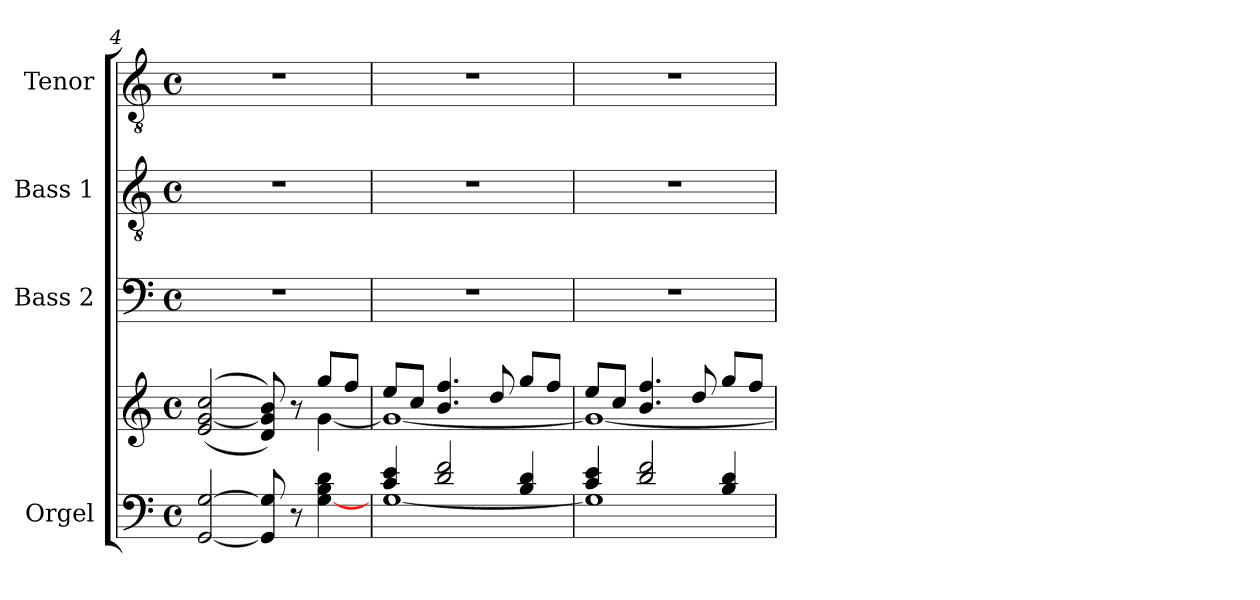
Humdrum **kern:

**kern	**kern	**kern	**kern	**kern
*part4	*part4	*part3	*part2	*part1
*staff5	*staff4	*staff3	*staff2	*staff1
*I"Orgel	*	*I"Bass 2	*I"Bass 1	*I"Tenor
*I'Org.	*	*I'B. 2	*I'B. 1	*I'T.
*clefF4	*clefG2	*clefF4	*clefGv2	*clefGv2
*k[]	*k[]	*k[]	*k[]	*k[]
*C:	*C:	*C:	*C:	*C:
*M4/4	*M4/4	*M4/4	*M4/4	*M4/4
*met(c)	*met(c)	*met(c)	*met(c)	*met(c)
=4	=4	=4	=4	=4
*	*^	*	*	*
[2GG/ [2G/	(<(2e/ [>2g/ 2cc/	2.ryy	1r	1r	1r
8GG/] 8G/]	8d/ 8g/] 8b/))	.	.	.	.
8r	8r	.	.	.	.
[<4G\ 4B\ 4d\	8gg/L	[<4g\	.	.	.
.	8ff/J	.	.	.	.
=5	=5	=5	=5	=5	=5
*^	*	*	*	*	*
4c/ 4e/	[<1G	8ee/L	1g_	1r	1r	1r
.	.	8cc/J	.	.	.	.
2d/ 2f/	.	4.b/ 4.ff/	.	.	.	.
.	.	8dd/	.	.	.	.
4B/ 4d/	.	8gg/L	.	.	.	.
.	.	8ff/J	.	.	.	.
!!LO:LB:g=z
=6	=6	=6	=6	=6	=6	=6
4c/ 4e/	1G]	8ee/L	1g_	1r	1r	1r
.	.	8cc/J	.	.	.	.
2d/ 2f/	.	4.b/ 4.ff/	.	.	.	.
.	.	8dd/	.	.	.	.
4B/ 4d/	.	8gg/L	.	.	.	.
.	.	8ff/J	.	.	.	.
*v	*v	*	*	*	*	*
*	*v	*v	*	*	*
=	=	=	=	=
*-	*-	*-	*-	*-
